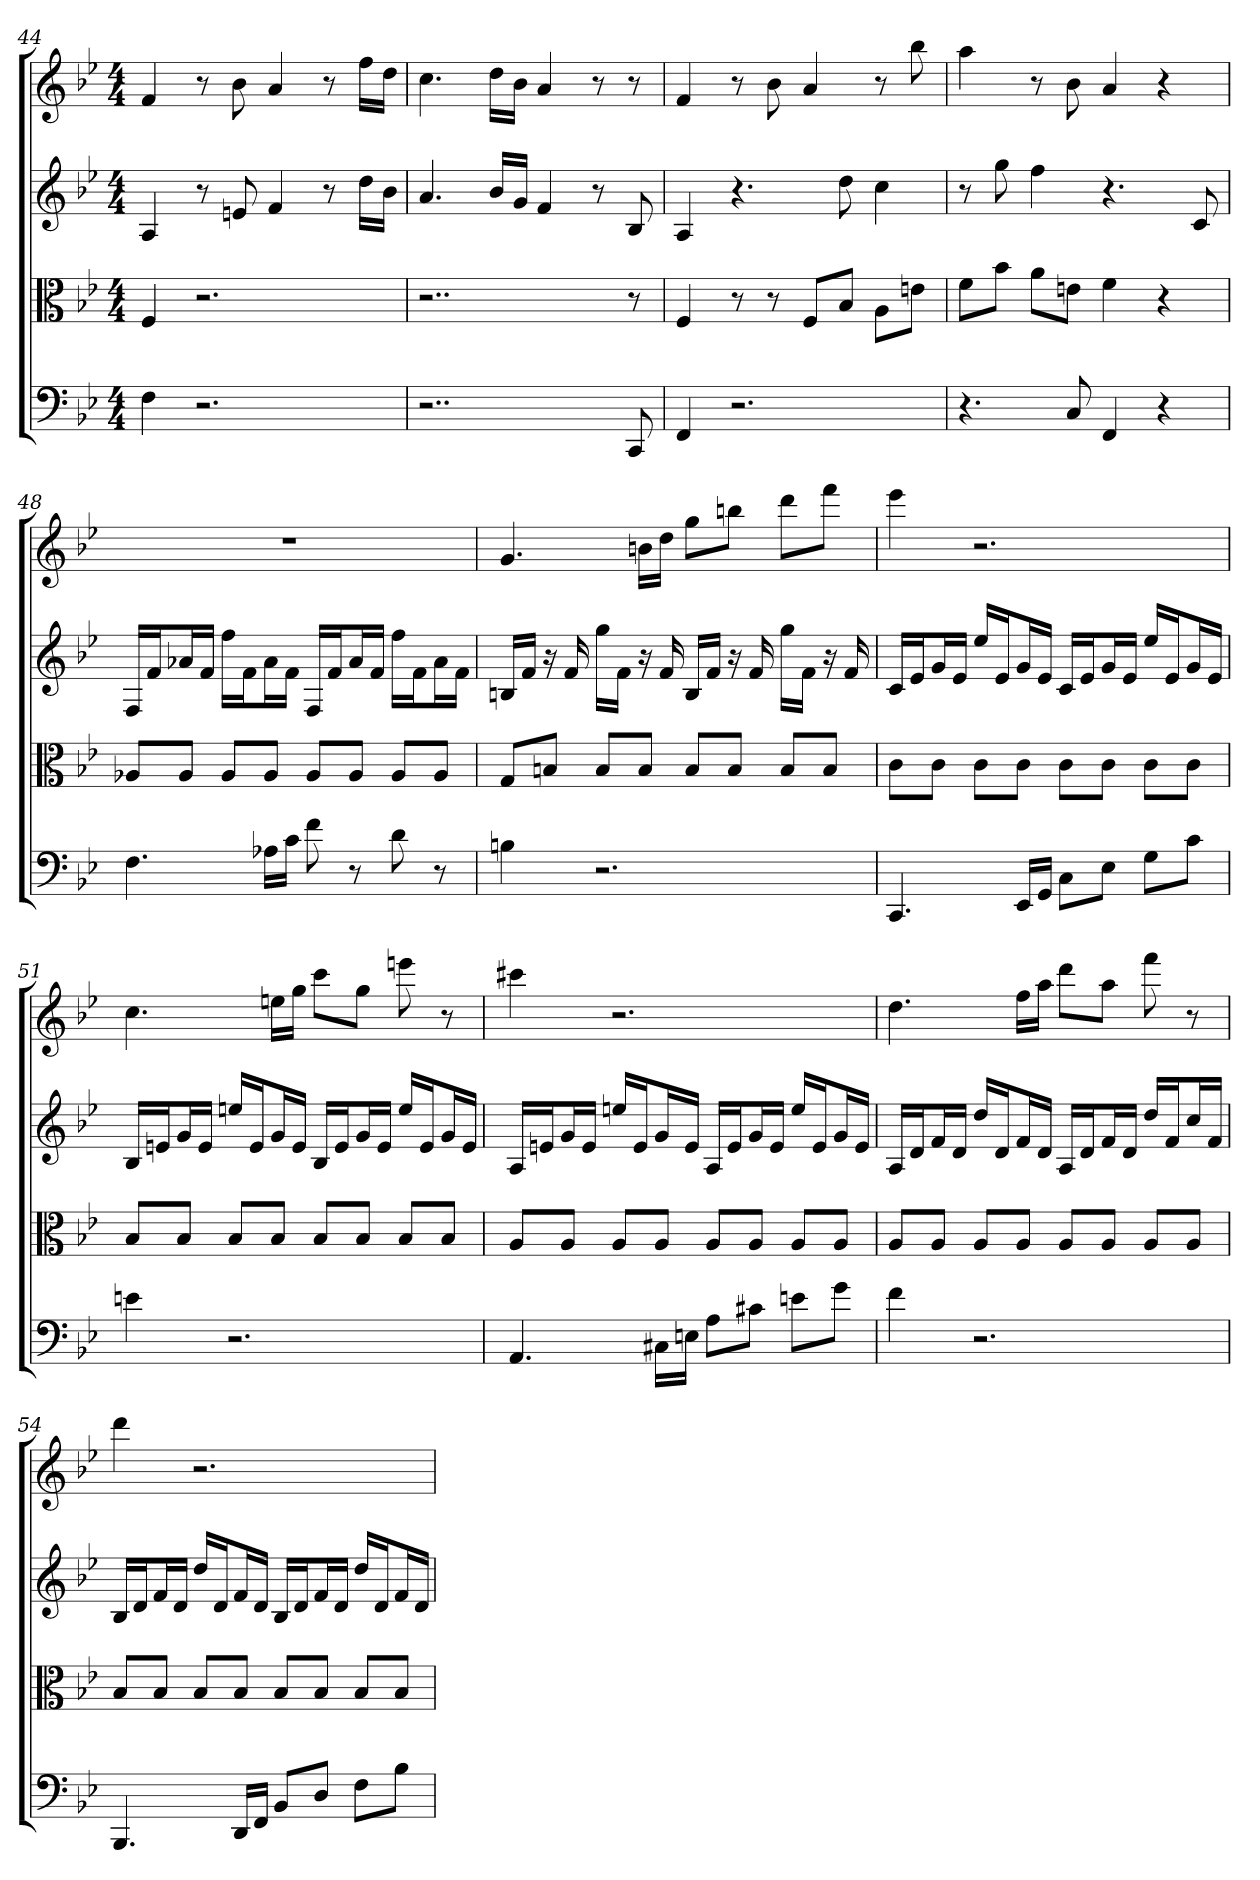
**kern	**kern	**kern	**kern
*part4	*part3	*part2	*part1
*staff4	*staff3	*staff2	*staff1
*clefF4	*clefC3	*clefG2	*clefG2
*k[b-e-]	*k[b-e-]	*k[b-e-]	*k[b-e-]
*B-:	*B-:	*B-:	*B-:
*M4/4	*M4/4	*M4/4	*M4/4
=44	=44	=44	=44
4F	4F	4A	4f
2.r	2.r	8r	8r
.	.	8en	8b-
.	.	4f	4a
.	.	8r	8r
.	.	16dd\LL	16ff\LL
.	.	16b-\JJ	16dd\JJ
=45	=45	=45	=45
2..r	2..r	4.a	4.cc
.	.	16b-/LL	16dd\LL
.	.	16g/JJ	16b-\JJ
.	.	4f	4a
.	.	8r	8r
8CC	8r	8B-	8r
=46	=46	=46	=46
4FF	4F	4A	4f
2.r	8r	4.r	8r
.	8r	.	8b-
.	8F/L	.	4a
.	8B-/J	8dd	.
.	8A\L	4cc	8r
.	8en\J	.	8bb-
=47	=47	=47	=47
4.r	8f\L	8r	4aa
.	8b-\J	8gg	.
.	8a\L	4ff	8r
8C	8en\J	.	8b-
4FF	4f	4.r	4a
4r	4r	.	4r
.	.	8c	.
=48	=48	=48	=48
4.F	8A-X/L	16F/LL	1r
.	.	16f/J	.
.	8A-/J	16a-X/L	.
.	.	16f/JJ	.
.	8A-/L	16ff\LL	.
.	.	16f\J	.
16A-X\LL	8A-/J	16a-\L	.
16c\JJ	.	16f\JJ	.
8f	8A-/L	16F/LL	.
.	.	16f/J	.
8r	8A-/J	16a-/L	.
.	.	16f/JJ	.
8d	8A-/L	16ff\LL	.
.	.	16f\J	.
8r	8A-/J	16a-\L	.
.	.	16f\JJ	.
=49	=49	=49	=49
4Bn	8G/L	16Bn/LL	4.g
.	.	16f/JJ	.
.	8Bn/J	16r	.
.	.	16f	.
2.r	8B/L	16gg\LL	.
.	.	16f\JJ	.
.	8B/J	16r	16bn\LL
.	.	16f	16dd\JJ
.	8B/L	16B/LL	8gg\L
.	.	16f/JJ	.
.	8B/J	16r	8bbn\J
.	.	16f	.
.	8B/L	16gg\LL	8ddd\L
.	.	16f\JJ	.
.	8B/J	16r	8fff\J
.	.	16f	.
=50	=50	=50	=50
4.CC	8c\L	16c/LL	4eee-
.	.	16e-/J	.
.	8c\J	16g/L	.
.	.	16e-/JJ	.
.	8c\L	16ee-/LL	2.r
.	.	16e-/J	.
16EE-/LL	8c\J	16g/L	.
16GG/JJ	.	16e-/JJ	.
8C\L	8c\L	16c/LL	.
.	.	16e-/J	.
8E-\J	8c\J	16g/L	.
.	.	16e-/JJ	.
8G\L	8c\L	16ee-/LL	.
.	.	16e-/J	.
8c\J	8c\J	16g/L	.
.	.	16e-/JJ	.
=51	=51	=51	=51
4en	8B-/L	16B-/LL	4.cc
.	.	16en/J	.
.	8B-/J	16g/L	.
.	.	16e/JJ	.
2.r	8B-/L	16een/LL	.
.	.	16e/J	.
.	8B-/J	16g/L	16een\LL
.	.	16e/JJ	16gg\JJ
.	8B-/L	16B-/LL	8ccc\L
.	.	16e/J	.
.	8B-/J	16g/L	8gg\J
.	.	16e/JJ	.
.	8B-/L	16ee/LL	8eeen
.	.	16e/J	.
.	8B-/J	16g/L	8r
.	.	16e/JJ	.
=52	=52	=52	=52
4.AA	8A/L	16A/LL	4ccc#X
.	.	16en/J	.
.	8A/J	16g/L	.
.	.	16e/JJ	.
.	8A/L	16een/LL	2.r
.	.	16e/J	.
16C#X\LL	8A/J	16g/L	.
16En\JJ	.	16e/JJ	.
8A\L	8A/L	16A/LL	.
.	.	16e/J	.
8c#X\J	8A/J	16g/L	.
.	.	16e/JJ	.
8en\L	8A/L	16ee/LL	.
.	.	16e/J	.
8g\J	8A/J	16g/L	.
.	.	16e/JJ	.
=53	=53	=53	=53
4f	8A/L	16A/LL	4.dd
.	.	16d/J	.
.	8A/J	16f/L	.
.	.	16d/JJ	.
2.r	8A/L	16dd/LL	.
.	.	16d/J	.
.	8A/J	16f/L	16ff\LL
.	.	16d/JJ	16aa\JJ
.	8A/L	16A/LL	8ddd\L
.	.	16d/J	.
.	8A/J	16f/L	8aa\J
.	.	16d/JJ	.
.	8A/L	16dd/LL	8fff
.	.	16f/J	.
.	8A/J	16cc/L	8r
.	.	16f/JJ	.
=54	=54	=54	=54
4.BBB-	8B-/L	16B-/LL	4ddd
.	.	16d/J	.
.	8B-/J	16f/L	.
.	.	16d/JJ	.
.	8B-/L	16dd/LL	2.r
.	.	16d/J	.
16DD/LL	8B-/J	16f/L	.
16FF/JJ	.	16d/JJ	.
8BB-/L	8B-/L	16B-/LL	.
.	.	16d/J	.
8D/J	8B-/J	16f/L	.
.	.	16d/JJ	.
8F\L	8B-/L	16dd/LL	.
.	.	16d/J	.
8B-\J	8B-/J	16f/L	.
.	.	16d/JJ	.
=	=	=	=
*-	*-	*-	*-
